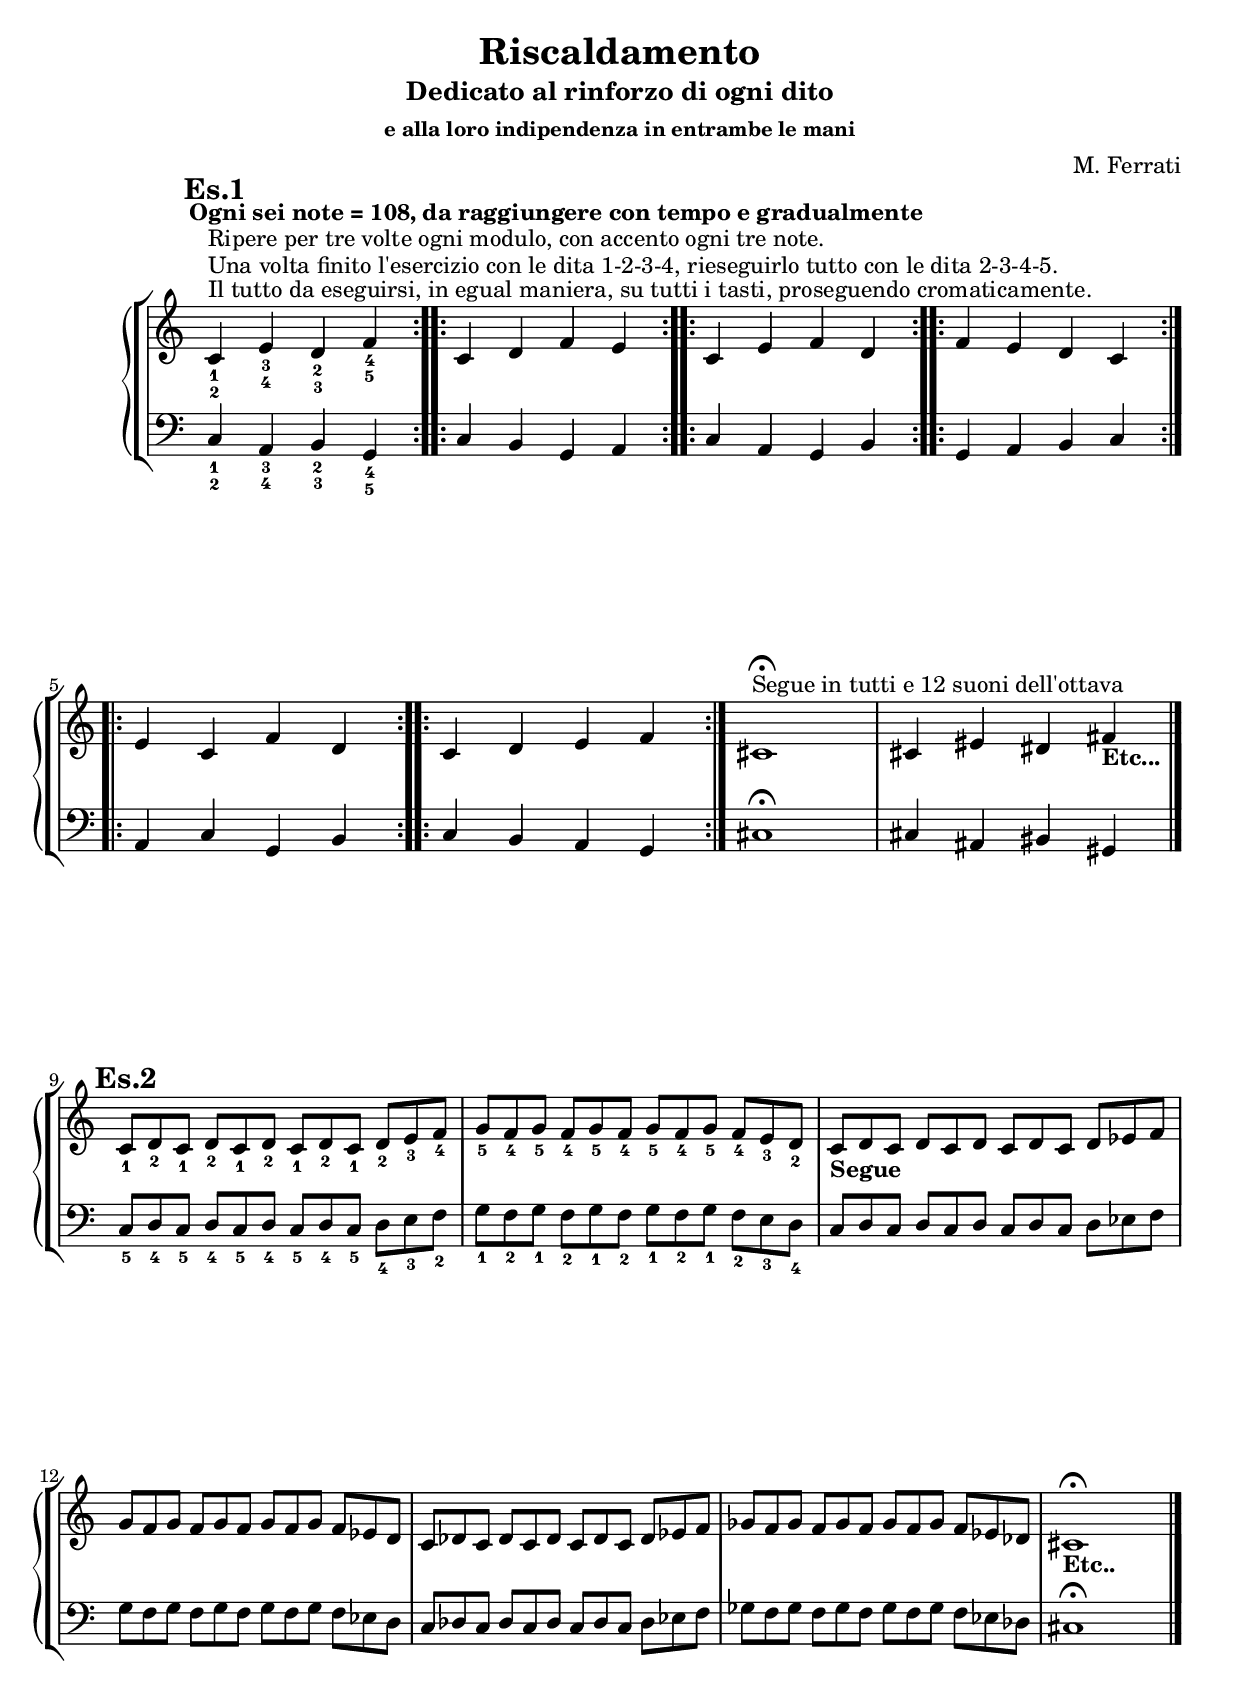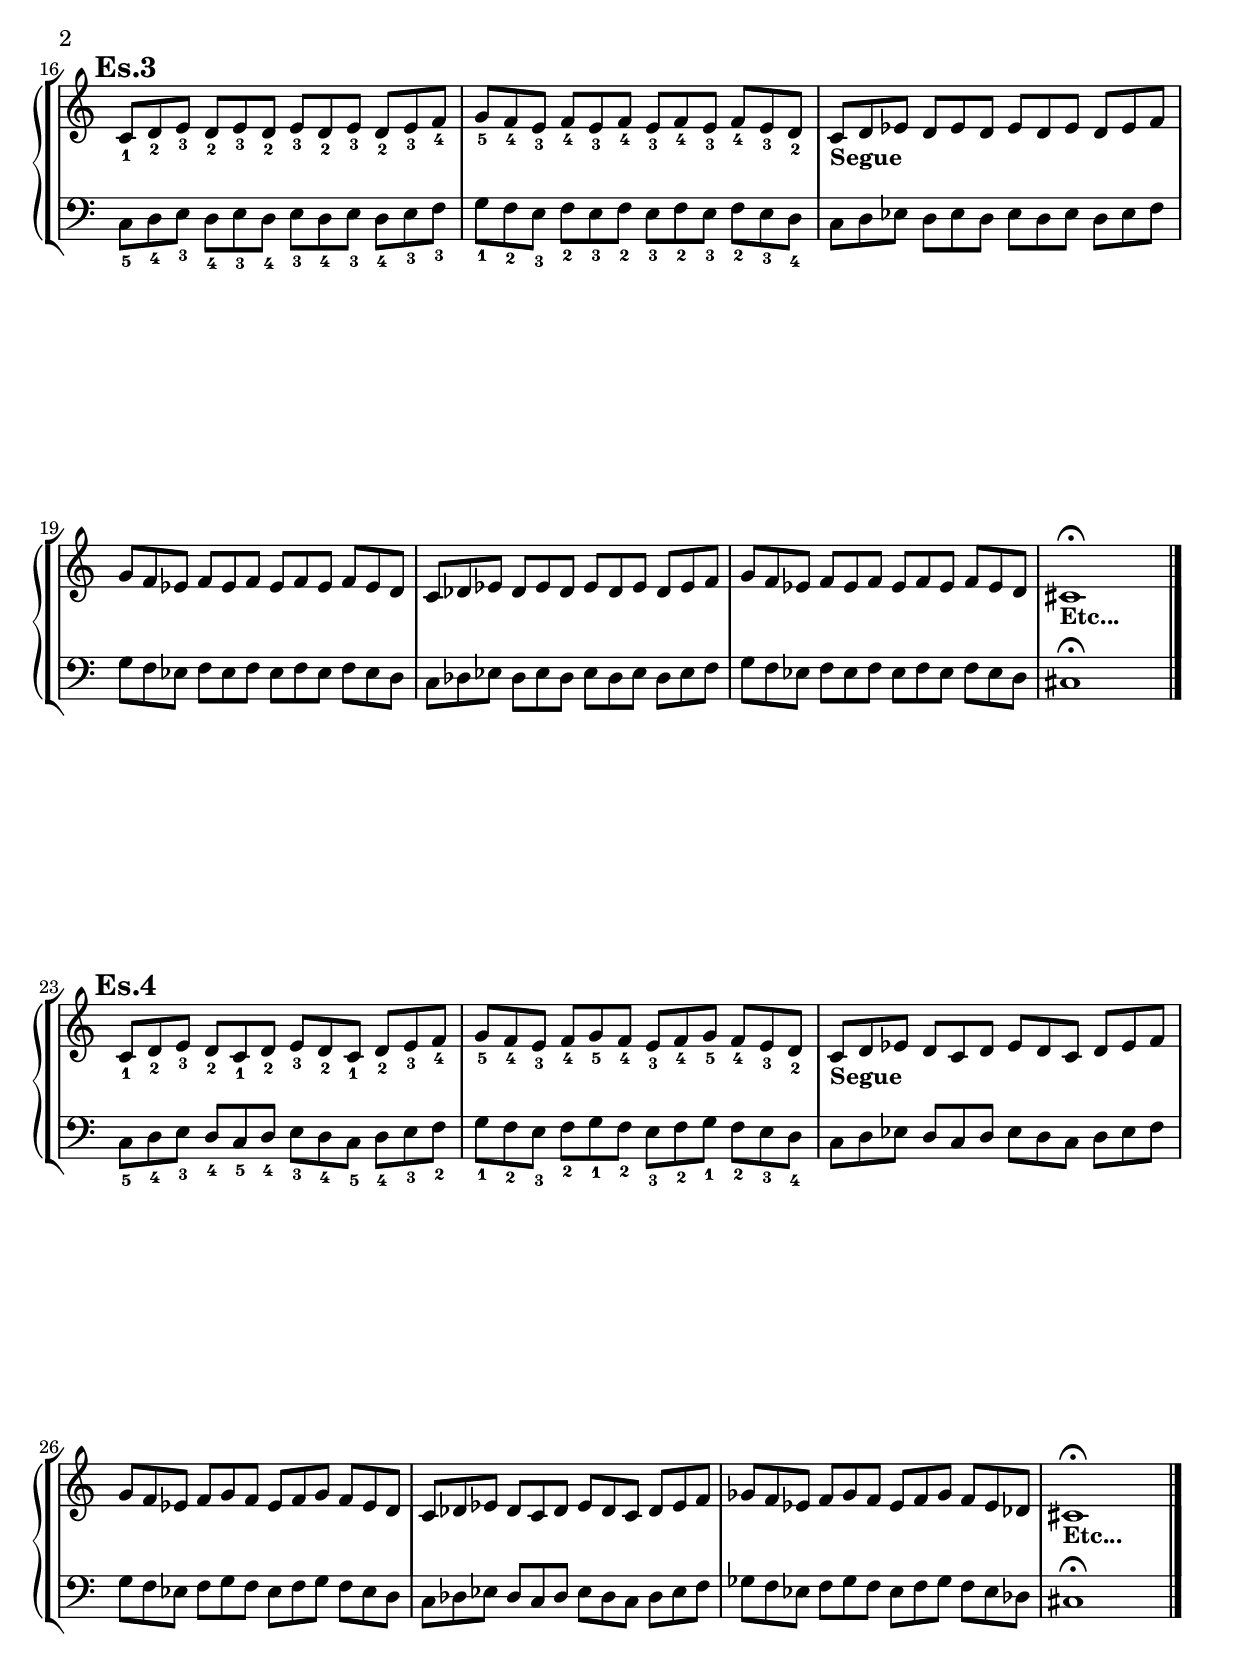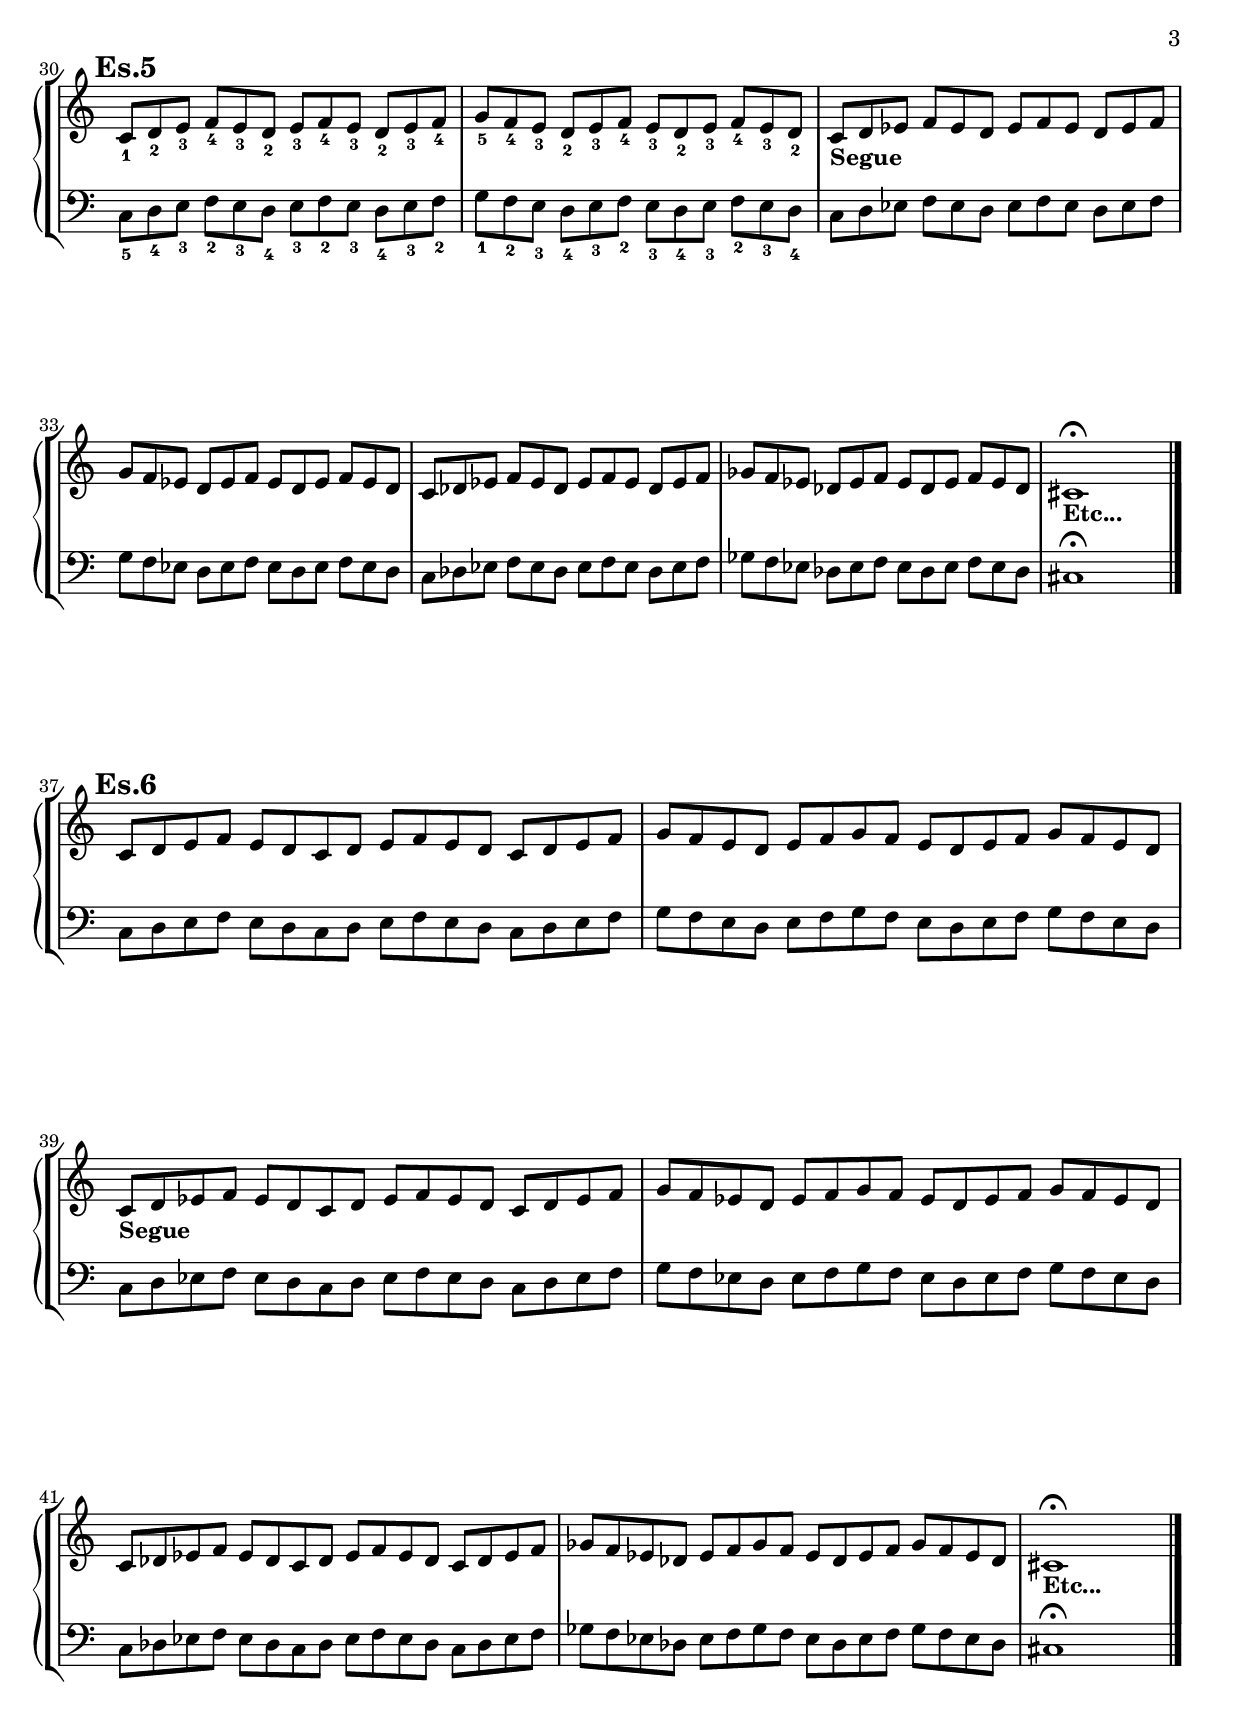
\header {
	title = "Riscaldamento"
	subtitle = "Dedicato al rinforzo di ogni dito"
	subsubtitle = "e alla loro indipendenza in entrambe le mani"
	composer = "M. Ferrati"

	% I campi seguenti sono centrati in fondo
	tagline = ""
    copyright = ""
}

primodx = \relative
	{
	\mark \markup {\bold"Es.1"}
	\omit Staff.TimeSignature
	\tempo "Ogni sei note = 108, da raggiungere con tempo e gradualmente"
	\clef treble
	\repeat volta 3 { c'^\markup{"Il tutto da eseguirsi, in egual maniera, su tutti i tasti, proseguendo cromaticamente."}^\markup{"Una volta finito l'esercizio con le dita 1-2-3-4, rieseguirlo tutto con le dita 2-3-4-5."}^\markup{"Ripere per tre volte ogni modulo, con accento ogni tre note."}_1_2 e_3_4 d_2_3 f_4_5 }
	\repeat volta 3 { c d f e }
	\repeat volta 3 { c e f d }
	\repeat volta 3 { f e d c }
	\repeat volta 3 { e c f d }
	\repeat volta 3 { c d e f }
	cis1^\markup{"Segue in tutti e 12 suoni dell'ottava"}\fermata
	cis4 eis dis fis_\markup{\bold "Etc..."}\break \bar "|."
	}

primosx = \relative
	{
	\omit Staff.TimeSignature
	\clef bass
	\repeat volta 3 { c4_1_2 a_3_4 b_2_3 g_4_5 }
	\repeat volta 3 { c b g a }
	\repeat volta 3 { c a g b }
	\repeat volta 3 { g a b c }
	\repeat volta 3 { a c g b }
	\repeat volta 3 { c b a g }
	cis1\fermata
	cis4 ais bis gis \bar"|."
	}

secondodx = \relative 
	{
	\mark \markup {\bold"Es.2"}
	\time 12/8	
	\omit Staff.TimeSignature
	\clef treble
	
	c'8_1 d_2 c_1 d_2 c_1 d_2 c_1 d_2 c_1 d_2 e_3 f_4
	g_5 f_4 g_5 f_4 g_5 f_4 g_5 f_4 g_5 f_4 e_3 d_2
	c_\markup{\bold "Segue"} d c d c d c d c d ees f
	g f g f g f g f g f ees d
	c des c des c des c des c des ees f
	ges f ges f ges f ges f ges f ees des
	cis1_\markup{\bold "Etc.."}\fermata \hide r2 \bar "|."
	}

secondosx = \relative
	{
	\omit Staff.TimeSignature
	\clef bass
	c8_5 d_4 c_5 d_4 c_5 d_4 c_5 d_4 c_5 d_4 e_3 f_2
	g_1 f_2 g_1 f_2 g_1 f_2 g_1 f_2 g_1 f_2 e_3 d_4
	c d c d c d c d c d ees f
	g f g f g f g f g f ees d
	c des c des c des c des c des ees f
	ges f ges f ges f ges f ges f ees des
	cis1\fermata \hide r2 \break \bar "|."
	}
	


terzodx = \relative
	{
	\mark \markup {\bold"Es.3"}
	\omit Staff.TimeSignature
	\clef treble
	c'8_1 d_2 e_3 d_2 e_3 d_2 e_3 d_2 e_3 d_2 e_3 f_4
	g_5 f_4 e_3 f_4 e_3 f_4 e_3 f_4 e_3 f_4 e_3 d_2
	c_\markup{\bold "Segue"} d ees d ees d ees d ees d ees f
	g f ees f ees f ees f ees f ees d
	c des ees des ees des ees des ees des ees f
	g f ees f ees f ees f ees f ees d
	cis1_\markup{\bold "Etc..."} \fermata \hide r2 \break \bar "|."
	}

terzosx = \relative
	{
	\clef bass
	\omit Staff.TimeSignature
	c8_5 d_4 e_3 d_4 e_3 d_4 e_3 d_4 e_3 d_4 e_3 f_3
	g_1 f_2 e_3 f_2 e_3 f_2 e_3 f_2 e_3 f_2 e_3 d_4
	c d ees d ees d ees d ees d ees f
	g f ees f ees f ees f ees f ees d
	c des ees des ees des ees des ees des ees f
	g f ees f ees f ees f ees f ees d
	cis1 \fermata \hide r2 \break \bar "|."
	}

quartodx = \relative
	{
	\mark \markup {\bold"Es.4"}
	\omit Staff.TimeSignature
	\clef treble
	c'8_1 d_2 e_3 d_2 c_1 d_2 e_3 d_2 c_1 d_2 e_3 f_4
	g_5 f_4 e_3 f_4 g_5 f_4 e_3 f_4 g_5 f_4 e_3 d_2
	c_\markup{\bold "Segue"} d ees d c d ees d c d ees f
	g f ees f g f ees f g f ees d
	c des ees des c des ees des c des ees f
	ges f ees f ges f ees f ges f ees des
	cis1_\markup{\bold "Etc..."} \fermata \hide r2 \break \bar "|."
	}

quartosx = \relative
	{
	\omit Staff.TimeSignature
	\clef bass
	c8_5 d_4 e_3 d_4 c_5 d_4 e_3 d_4 c_5 d_4 e_3 f_2
	g_1 f_2 e_3 f_2 g_1 f_2 e_3 f_2 g_1 f_2 e_3 d_4
	c d ees d c d ees d c d ees f
	g f ees f g f ees f g f ees d
	c des ees des c des ees des c des ees f
	ges f ees f ges f ees f ges f ees des
	cis1 \fermata \hide r2 \break \bar "|."
	}

quintodx = \relative
	{
	\mark \markup {\bold"Es.5"}
	\omit Staff.TimeSignature
	\clef treble
	c'8_1 d_2 e_3 f_4 e_3 d_2 e_3 f_4 e_3 d_2 e_3 f_4
	g_5 f_4 e_3 d_2 e_3 f_4 e_3 d_2 e_3 f_4 e_3 d_2
	c_\markup{\bold "Segue"} d ees f ees d ees f ees d ees f
	g f ees d ees f ees d ees f ees d
	c des ees f ees des ees f ees des ees f
	ges f ees des ees f ees des ees f ees des
	cis1_\markup{\bold "Etc..."} \fermata \hide r2 \break \bar "|."
	}

quintosx = \relative
	{
	\omit Staff.TimeSignature
	\clef bass
	c8_5 d_4 e_3 f_2 e_3 d_4 e_3 f_2 e_3 d_4 e_3 f_2
	g_1 f_2 e_3 d_4 e_3 f_2 e_3 d_4 e_3 f_2 e_3 d_4
	c d ees f ees d ees f ees d ees f
	g f ees d ees f ees d ees f ees d
	c des ees f ees des ees f ees des ees f
	ges f ees des ees f ees des ees f ees des
	cis1 \fermata \hide r2 \break \bar "|."
	}


sestodx = \relative
	{
	\mark \markup {\bold"Es.6"}
	\time 8/4
	\omit Staff.TimeSignature
	\clef treble
	c'8[ d e f] e[ d c d] e[ f e d] c[ d e f]
	g[ f e d] e[ f g f] e[ d e f] g[ f e d]
	c[_\markup{\bold "Segue"} d ees f] ees[ d c d] ees[ f ees d] c[ d ees f]
	g[ f ees d] ees[ f g f] ees[ d ees f] g[ f ees d]
	c[ des ees f] ees[ des c des] ees[ f ees des] c[ des ees f]
	ges[ f ees des] ees[ f ges f] ees[ des ees f] ges[ f ees des]
	cis1_\markup{\bold "Etc..."} \fermata \hide r2 \break \bar "|."
	}

sestosx = \relative
	{
	\omit Staff.TimeSignature
	\clef bass
	c8[ d e f] e[ d c d] e[ f e d] c[ d e f]
	g[ f e d] e[ f g f] e[ d e f] g[ f e d]
	c[ d ees f] ees[ d c d] ees[ f ees d] c[ d ees f]
	g[ f ees d] ees[ f g f] ees[ d ees f] g[ f ees d]
	c[ des ees f] ees[ des c des] ees[ f ees des] c[ des ees f]
	ges[ f ees des] ees[ f ges f] ees[ des ees f] ges[ f ees des]
	cis1 \fermata \hide r2 \break \bar "|."
	}


%devo studiare bene se è meglio /with {instrumentName = "es1"} o /murk /markup {"es1"}

\score {
	\new StaffGroup {
		<<
			\new PianoStaff	%\with { instrumentName = "Es.1" }
				<<
					\new Staff = "primodx" \primodx
					\new Staff = "primosx" \primosx
				>>
		>>
		<<
			\new PianoStaff %\with { instrumentName = "Es.2" }
				<<
					\new Staff = "secondodx" \secondodx
					\new Staff = "secondosx" \secondosx
				>>
		>>
		<<
			\new PianoStaff %\with { instrumentName = "Es.3" }
				<<
					\new Staff = "terzodx" \terzodx
					\new Staff = "terzosx" \terzosx
				>>
		>>
		<<
			\new PianoStaff %with { instrumentName = "Es.4" }
				<<
					\new Staff = "quartodx" \quartodx
					\new Staff = "quartosx" \quartosx
				>>
		>>
		<<
			\new PianoStaff %with { instrumentName = "Es.5" }
				<<
					\new Staff = "quintodx" \quintodx
					\new Staff = "quintosx" \quintosx
				>>
		>>
		<<
			\new PianoStaff %with { instrumentName = "Es.5" }
				<<
					\new Staff = "sestodx" \sestodx
					\new Staff = "sestosx" \sestosx
				>>
		>>
	}
	\layout{}
}